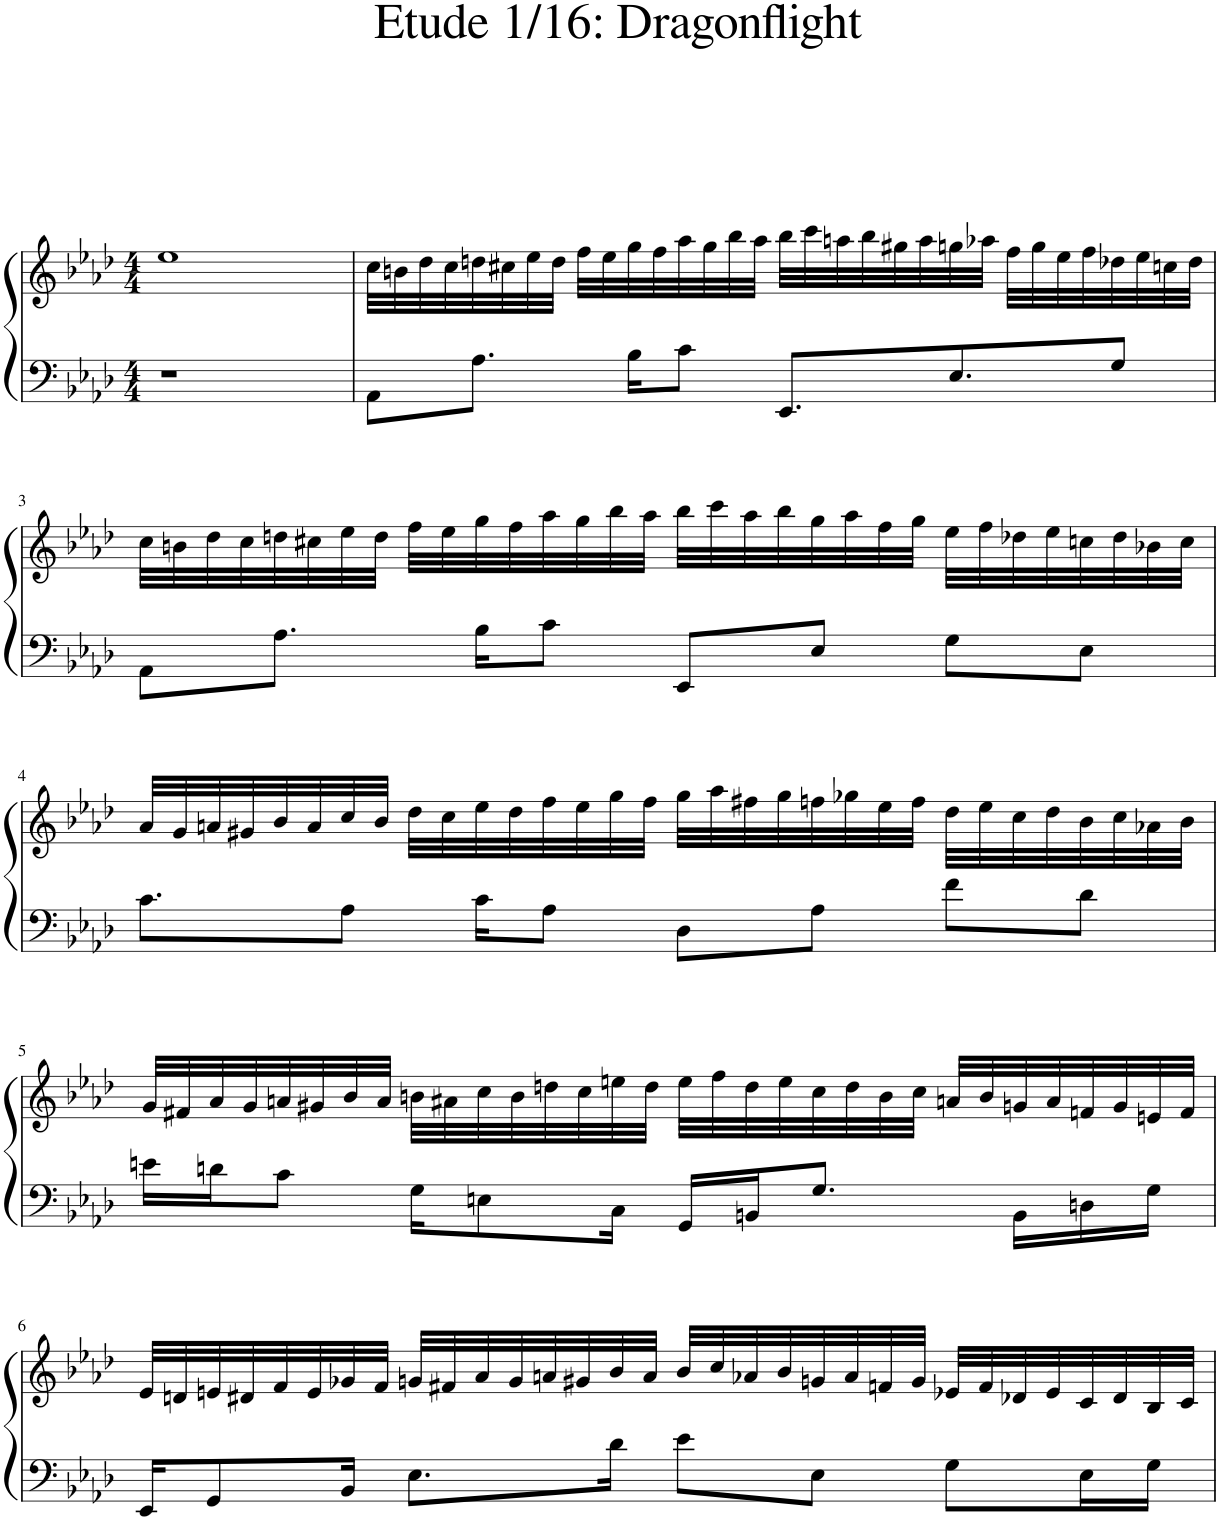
**kern	**kern
*part1	*part1
*staff2	*staff1
*I"Grand Piano	*
*I'Pno.	*
*clefF4	*clefG2
*k[b-e-a-d-]	*k[b-e-a-d-]
*M4/4	*M4/4
=1	=1
1r	1ee-
=2	=2
8AA-\L	32cc\LLL
.	32bn\
.	32dd-\
.	32cc\
8.A-\J	32ddn\
.	32cc#X\
.	32ee-\
.	32dd\JJJ
.	32ff\LLL
.	32ee-\
16B-\KL	32gg\
.	32ff\
8c\J	32aa-\
.	32gg\
.	32bb-\
.	32aa-\JJJ
8.EE-/L	32bb-\LLL
.	32ccc\
.	32aan\
.	32bb-\
.	32gg#X\
.	32aa\
8.E-/	32ggn\
.	32aa-X\JJJ
.	32ff\LLL
.	32gg\
.	32ee-\
.	32ff\
8G/J	32dd-X\
.	32ee-\
.	32ccn\
.	32dd-\JJJ
!!LO:LB:g=z
=3	=3
8AA-\L	32cc\LLL
.	32bn\
.	32dd-\
.	32cc\
8.A-\J	32ddn\
.	32cc#X\
.	32ee-\
.	32dd\JJJ
.	32ff\LLL
.	32ee-\
16B-\KL	32gg\
.	32ff\
8c\J	32aa-\
.	32gg\
.	32bb-\
.	32aa-\JJJ
8EE-/L	32bb-\LLL
.	32ccc\
.	32aa-\
.	32bb-\
8E-/J	32gg\
.	32aa-\
.	32ff\
.	32gg\JJJ
8G\L	32ee-\LLL
.	32ff\
.	32dd-X\
.	32ee-\
8E-\J	32ccn\
.	32dd-\
.	32b-X\
.	32cc\JJJ
!!LO:LB:g=z
=4	=4
8.c\L	32a-/LLL
.	32g/
.	32an/
.	32g#X/
.	32b-/
.	32a/
8A-\J	32cc/
.	32b-/JJJ
.	32dd-\LLL
.	32cc\
16c\KL	32ee-\
.	32dd-\
8A-\J	32ff\
.	32ee-\
.	32gg\
.	32ff\JJJ
8D-\L	32gg\LLL
.	32aa-\
.	32ff#X\
.	32gg\
8A-\J	32ffn\
.	32gg-X\
.	32ee-\
.	32ff\JJJ
8f\L	32dd-\LLL
.	32ee-\
.	32cc\
.	32dd-\
8d-\J	32b-\
.	32cc\
.	32a-X\
.	32b-\JJJ
!!LO:LB:g=z
=5	=5
16en\LL	32g/LLL
.	32f#X/
16dn\J	32a-/
.	32g/
8c\J	32an/
.	32g#X/
.	32b-/
.	32a/JJJ
16G\KL	32bn\LLL
.	32a#X\
8En\	32cc\
.	32b\
.	32ddn\
.	32cc\
16C\Jk	32een\
.	32dd\JJJ
16GG/LL	32ee\LLL
.	32ff\
16BBn/J	32dd\
.	32ee\
8.G/J	32cc\
.	32dd\
.	32b\
.	32cc\JJJ
.	32an/LLL
.	32b/
16BB\LL	32gn/
.	32a/
16Dn\	32fn/
.	32g/
16G\JJ	32en/
.	32f/JJJ
!!LO:LB:g=z
=6	=6
16EE-/KL	32e-/LLL
.	32dn/
8GG/	32en/
.	32d#X/
.	32f/
.	32e/
16BB-/Jk	32g-X/
.	32f/JJJ
8.E-\L	32gn/LLL
.	32f#X/
.	32a-/
.	32g/
.	32an/
.	32g#X/
16d-\Jk	32b-/
.	32a/JJJ
8e-\L	32b-/LLL
.	32cc/
.	32a-X/
.	32b-/
8E-\J	32gn/
.	32a-/
.	32fn/
.	32g/JJJ
8G\L	32e-X/LLL
.	32f/
.	32d-X/
.	32e-/
16E-\L	32c/
.	32d-/
16G\JJ	32B-/
.	32c/JJJ
=	=
*-	*-
